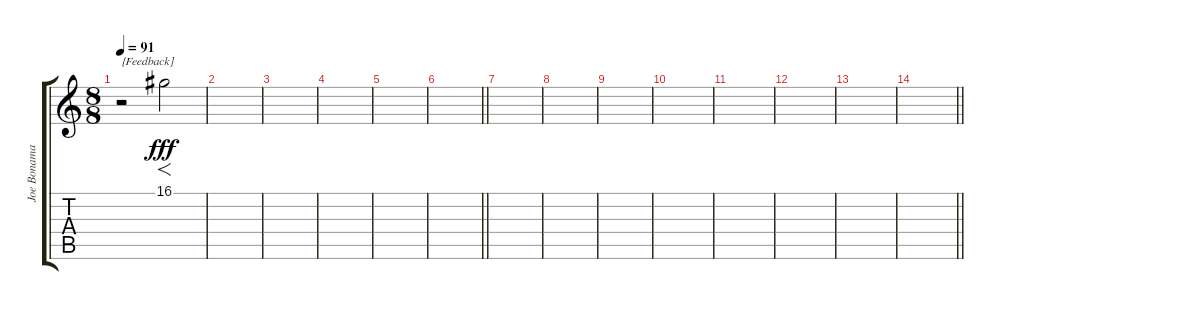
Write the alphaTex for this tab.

\track ("Joe Bonamassa Vocals" "Joe Bonama") {instrument altosax}
\staff {score tabs}
\tuning (E4 B3 G3 D3 A2 E2) {hide}
\ts (8 8)
\tempo 91
\clef g2
\ks c
r.2{txt "{Feedback]" dy pp} 16.1.2{f dy fff} |
|
|
|
|
\barLineRight lightlight
|
|
|
|
|
|
|
|
\barLineRight lightlight
